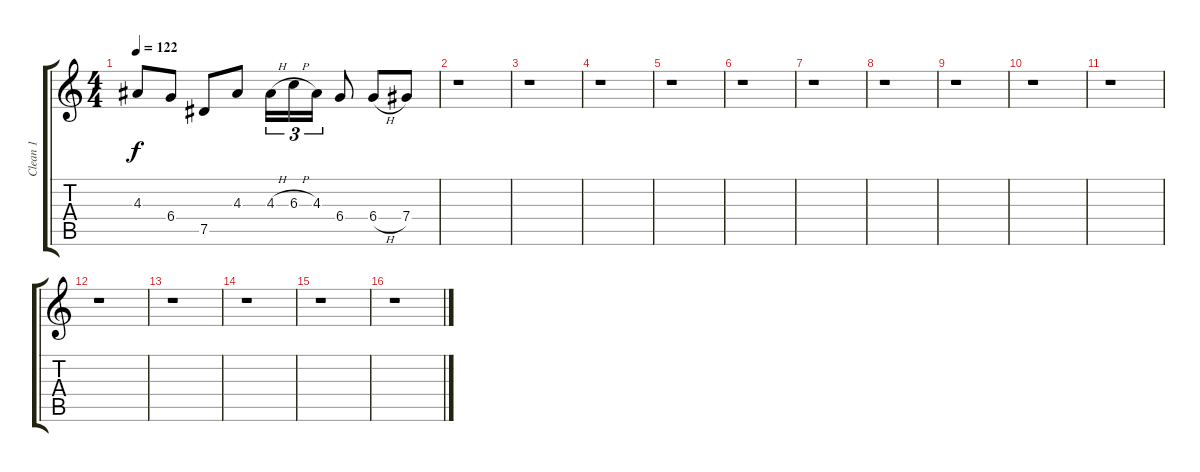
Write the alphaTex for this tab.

\track ("Clean 1" "Clean 1") {instrument acousticguitarsteel}
\staff {score tabs}
\tuning (Eb4 Bb3 Gb3 Db3 Ab2 Eb2) {hide}
\ts (4 4)
\tempo 122
\clef g2
\ks c
4.3{t}.8{dy f} 6.4.8 7.5.8 4.3.8 4.3{h}.16{tu (3 2)} 6.3{h}.16{tu (3 2)} 4.3.16{tu (3 2)} 6.4.8 6.4{h}.8 7.4.8 |
r.1 |
r.1 |
r.1 |
r.1 |
r.1 |
r.1 |
r.1 |
r.1 |
r.1 |
r.1 |
r.1 |
r.1 |
r.1 |
r.1 |
r.1
